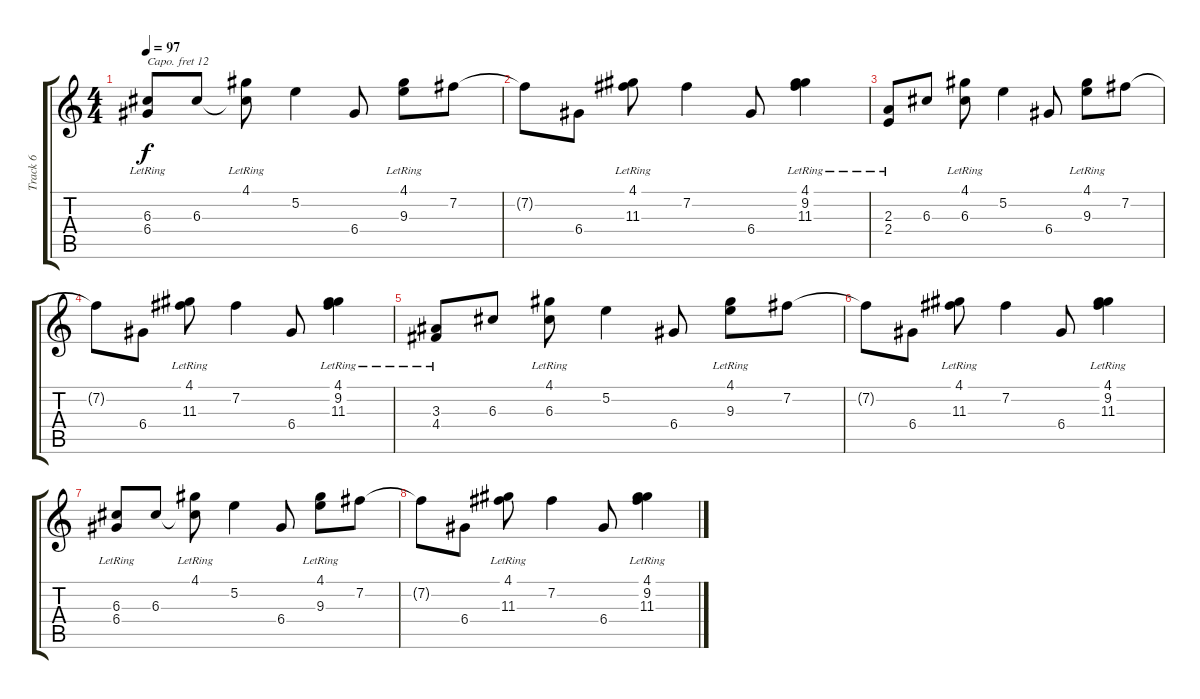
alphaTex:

\track ("Track 6" "Track 6") {instrument acousticgrandpiano}
\staff {score tabs}
\capo 12
\tuning (E4 B3 G3 D3 A2 E2) {hide}
\ts (4 4)
\tempo 97
\clef g2
\ks c
(6.3{lr} 6.4{lr}).8{dy f} 6.3.8 (4.1{lr} 6.3{t}).8 5.2.4 6.4.8 (4.1{lr} 9.3{lr}).8 7.2.8 |
7.2{t}.8 6.4.8 (4.1{lr} 11.3{lr}).8 7.2.4 6.4.8 (4.1{lr} 9.2 11.3{lr}).4 |
(2.3 2.4{lr}).8 6.3.8 (4.1{lr} 6.3{lr}).8 5.2.4 6.4.8 (4.1{lr} 9.3{lr}).8 7.2.8 |
7.2{t}.8 6.4.8 (4.1{lr} 11.3{lr}).8 7.2.4 6.4.8 (4.1{lr} 9.2 11.3{lr}).4 |
(3.3{lr} 4.4{lr}).8 6.3.8 (4.1{lr} 6.3{lr}).8 5.2.4 6.4.8 (4.1{lr} 9.3{lr}).8 7.2.8 |
7.2{t}.8 6.4.8 (4.1{lr} 11.3{lr}).8 7.2.4 6.4.8 (4.1{lr} 9.2 11.3{lr}).4 |
(6.3{lr} 6.4{lr}).8 6.3.8 (4.1{lr} 6.3{t}).8 5.2.4 6.4.8 (4.1{lr} 9.3{lr}).8 7.2.8 |
7.2{t}.8 6.4.8 (4.1{lr} 11.3{lr}).8 7.2.4 6.4.8 (4.1{lr} 9.2 11.3{lr}).4
